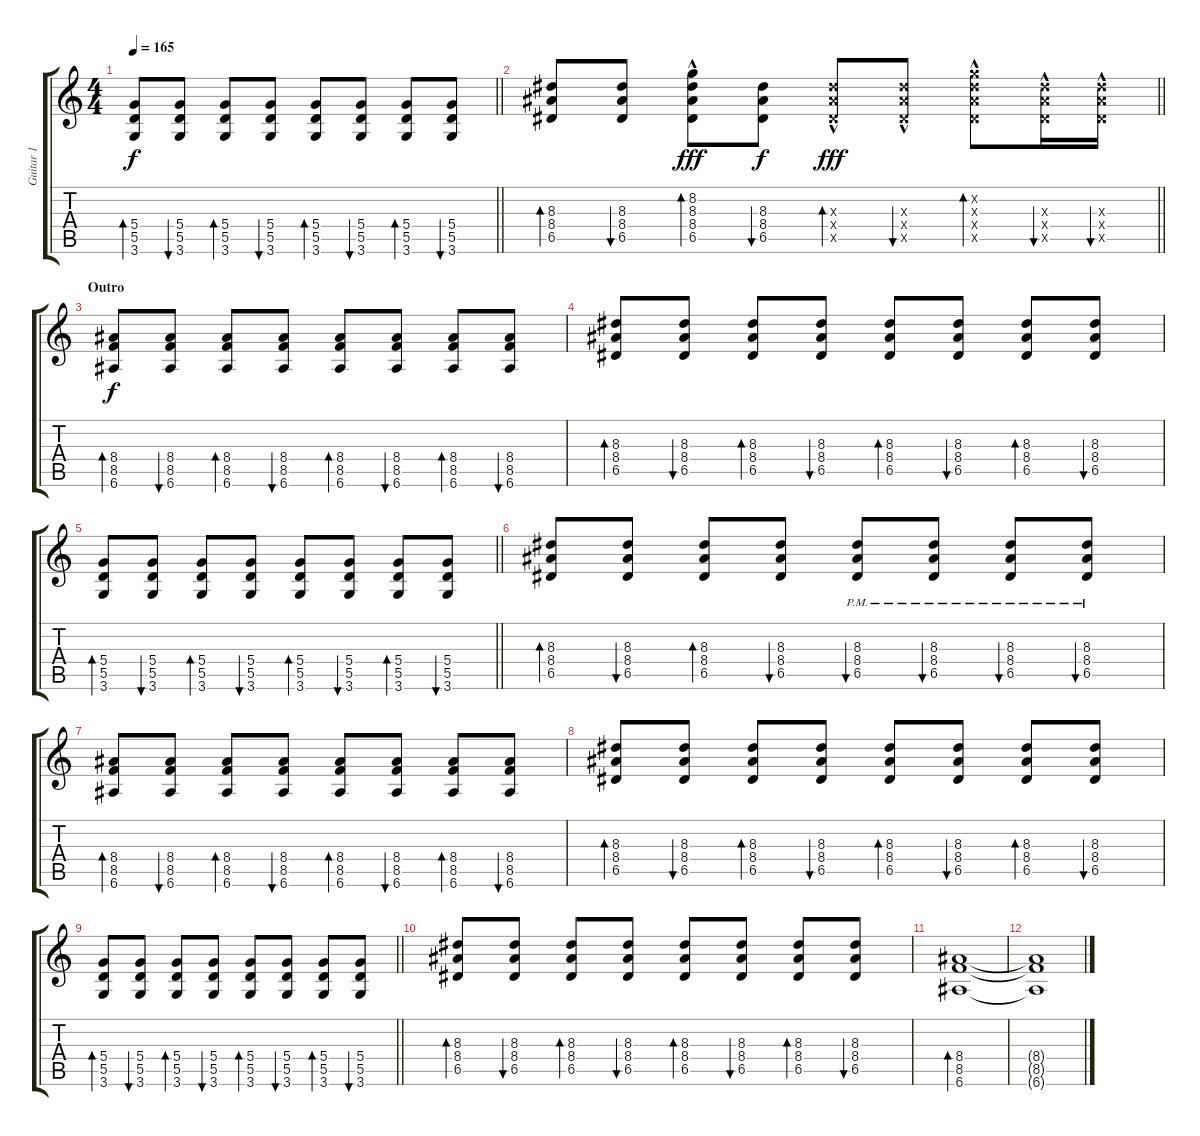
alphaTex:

\track ("Guitar 1" "Guitar 1") {instrument acousticguitarsteel}
\staff {score tabs}
\tuning (E4 B3 G3 D3 A2 E2) {hide}
\ts (4 4)
\tempo 165
\clef g2
\barLineRight lightlight
\ks c
(5.4 5.5 3.6).8{bd 60 dy f} (5.4 5.5 3.6).8{bu 60} (5.4 5.5 3.6).8{bd 60} (5.4 5.5 3.6).8{bu 60} (5.4 5.5 3.6).8{bd 60} (5.4 5.5 3.6).8{bu 60} (5.4 5.5 3.6).8{bd 60} (5.4 5.5 3.6).8{bu 60} |
\barLineRight lightlight
(8.3 8.4 6.5).8{bd 60} (8.3 8.4 6.5).8{bu 60} (8.2 8.3 8.4 6.5{hac}).8{bd 60 dy fff} (8.3 8.4 6.5).8{bu 60 dy f} (8.3{x} 8.4{hac x} 6.5{x}).8{bd 60 dy fff} (8.3{x} 8.4{hac x} 6.5{x}).8{bu 60} (8.2{x} 8.3{hac x} 8.4{x} 6.5{x}).8{bd 60} (8.3{hac x} 8.4{x} 6.5{x}).16{bu 60} (8.3{hac x} 8.4{x} 6.5{x}).16{bu 60} |
\section ("" "Outro")
(8.4 8.5 6.6).8{bd 60 dy f} (8.4 8.5 6.6).8{bu 60} (8.4 8.5 6.6).8{bd 60} (8.4 8.5 6.6).8{bu 60} (8.4 8.5 6.6).8{bd 60} (8.4 8.5 6.6).8{bu 60} (8.4 8.5 6.6).8{bd 60} (8.4 8.5 6.6).8{bu 60} |
(8.3 8.4 6.5).8{bd 60} (8.3 8.4 6.5).8{bu 60} (8.3 8.4 6.5).8{bd 60} (8.3 8.4 6.5).8{bu 60} (8.3 8.4 6.5).8{bd 60} (8.3 8.4 6.5).8{bu 60} (8.3 8.4 6.5).8{bd 60} (8.3 8.4 6.5).8{bu 60} |
\barLineRight lightlight
(5.4 5.5 3.6).8{bd 60} (5.4 5.5 3.6).8{bu 60} (5.4 5.5 3.6).8{bd 60} (5.4 5.5 3.6).8{bu 60} (5.4 5.5 3.6).8{bd 60} (5.4 5.5 3.6).8{bu 60} (5.4 5.5 3.6).8{bd 60} (5.4 5.5 3.6).8{bu 60} |
(8.3 8.4 6.5).8{bd 60} (8.3 8.4 6.5).8{bu 60} (8.3 8.4 6.5).8{bd 60} (8.3 8.4 6.5).8{bu 60} (8.3{pm} 8.4{pm} 6.5{pm}).8{bu 60} (8.3{pm} 8.4 6.5).8{bu 60} (8.3{pm} 8.4{pm} 6.5{pm}).8{bu 60} (8.3{pm} 8.4 6.5).8{bu 60} |
(8.4 8.5 6.6).8{bd 60} (8.4 8.5 6.6).8{bu 60} (8.4 8.5 6.6).8{bd 60} (8.4 8.5 6.6).8{bu 60} (8.4 8.5 6.6).8{bd 60} (8.4 8.5 6.6).8{bu 60} (8.4 8.5 6.6).8{bd 60} (8.4 8.5 6.6).8{bu 60} |
(8.3 8.4 6.5).8{bd 60} (8.3 8.4 6.5).8{bu 60} (8.3 8.4 6.5).8{bd 60} (8.3 8.4 6.5).8{bu 60} (8.3 8.4 6.5).8{bd 60} (8.3 8.4 6.5).8{bu 60} (8.3 8.4 6.5).8{bd 60} (8.3 8.4 6.5).8{bu 60} |
\barLineRight lightlight
(5.4 5.5 3.6).8{bd 60} (5.4 5.5 3.6).8{bu 60} (5.4 5.5 3.6).8{bd 60} (5.4 5.5 3.6).8{bu 60} (5.4 5.5 3.6).8{bd 60} (5.4 5.5 3.6).8{bu 60} (5.4 5.5 3.6).8{bd 60} (5.4 5.5 3.6).8{bu 60} |
(8.3 8.4 6.5).8{bd 60} (8.3 8.4 6.5).8{bu 60} (8.3 8.4 6.5).8{bd 60} (8.3 8.4 6.5).8{bu 60} (8.3 8.4 6.5).8{bd 60} (8.3 8.4 6.5).8{bu 60} (8.3 8.4 6.5).8{bd 60} (8.3 8.4 6.5).8{bu 60} |
(8.4 8.5 6.6).1{bd 60} |
(8.4{t} 8.5{t} 6.6{t}).1
